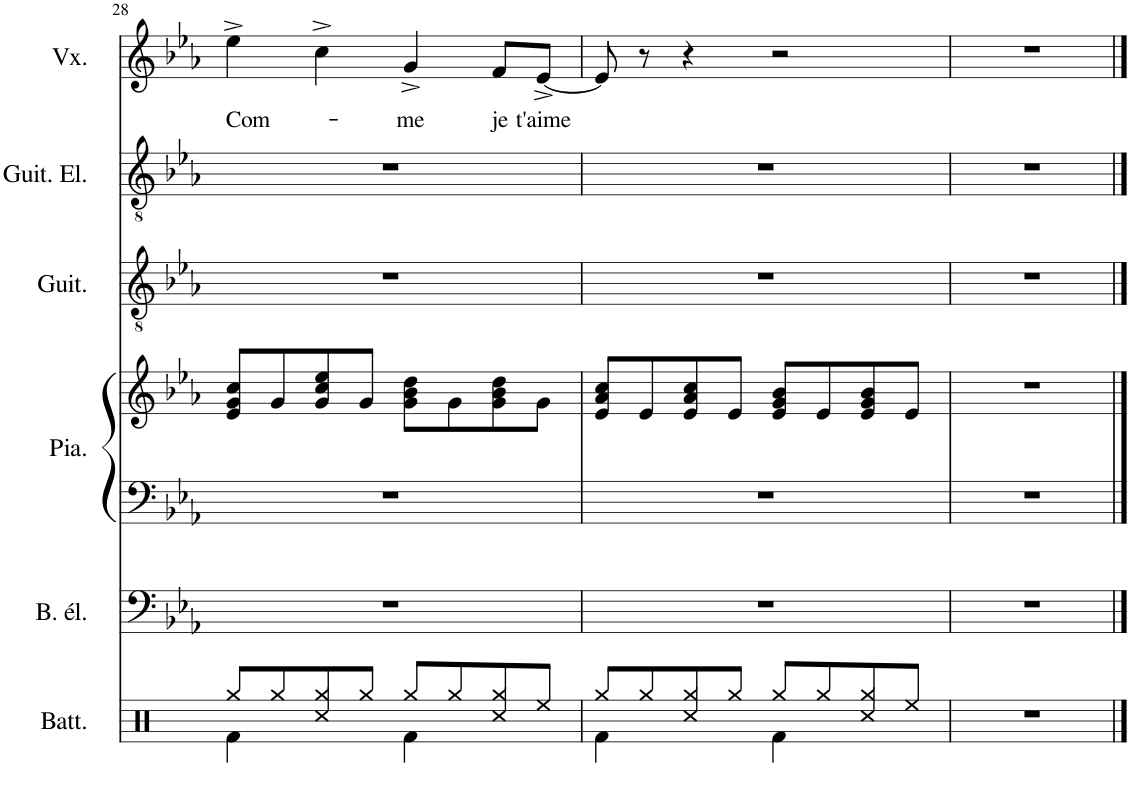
**kern	**kern	**kern	**kern	**kern	**kern	**kern	**text
*part6	*part5	*part4	*part4	*part3	*part2	*part1	*part1
*staff7	*staff6	*staff5	*staff4	*staff3	*staff2	*staff1	*staff1
*I"Batterie	*I"Basse électrique	*I"Piano	*	*I"Guitare acoustique	*I"Guitare électrique	*I"Voix	*
*I'Batt.	*I'B. él.	*I'Pia.	*	*I'Guit.	*I'Guit. El.	*I'Vx.	*
!!LO:PB:g=z
*clefX	*clefF4	*clefF4	*clefG2	*clefGv2	*clefGv2	*clefG2	*
*	*Trd7c12	*	*	*	*	*	*
*k[]	*k[b-e-a-]	*k[b-e-a-]	*k[b-e-a-]	*k[b-e-a-]	*k[b-e-a-]	*k[b-e-a-]	*
*M4/4	*M4/4	*M4/4	*M4/4	*M4/4	*M4/4	*M4/4	*
=28	=28	=28	=28	=28	=28	=28	=28
*^	*	*	*	*	*	*	*
!	!	!	!	!	!	!	!	!LO:LY:b
8Rgg/L	4Rf\	1r	1r	8e-/ 8g/ 8cc/L	1r	1r	4ee-^\	-Com-
8Rgg/	.	.	.	8g/	.	.	.	.
8Rgg/	4Rcc/	.	.	8g/ 8cc/ 8ee-/	.	.	4cc^\	.
8Rgg/J	.	.	.	8g/J	.	.	.	.
!	!	!	!	!	!	!	!	!LO:LY:b
8Rgg/L	4Rf\	.	.	8g\ 8b-\ 8dd\L	.	.	4g^/	-me
8Rgg/	.	.	.	8g\	.	.	.	.
!	!	!	!	!	!	!	!	!LO:LY:b
8Rgg/	4Rcc/	.	.	8g\ 8b-\ 8dd\	.	.	8f/L	je
!	!	!	!	!	!	!	!	!LO:LY:b
8Ree/J	.	.	.	8g\J	.	.	[8e-^/J	t'aime
=29	=29	=29	=29	=29	=29	=29	=29	=29
8Rgg/L	4Rf\	1r	1r	8e-/ 8a-/ 8cc/L	1r	1r	8e-/]	.
8Rgg/	.	.	.	8e-/	.	.	8r	.
8Rgg/	4Rcc/	.	.	8e-/ 8a-/ 8cc/	.	.	4r	.
8Rgg/J	.	.	.	8e-/J	.	.	.	.
8Rgg/L	4Rf\	.	.	8e-/ 8g/ 8b-/L	.	.	2r	.
8Rgg/	.	.	.	8e-/	.	.	.	.
8Rgg/	4Rcc/	.	.	8e-/ 8g/ 8b-/	.	.	.	.
8Ree/J	.	.	.	8e-/J	.	.	.	.
*v	*v	*	*	*	*	*	*	*
=30	=30	=30	=30	=30	=30	=30	=30
1r	1r	1r	1r	1r	1r	1r	.
==	==	==	==	==	==	==	==
*-	*-	*-	*-	*-	*-	*-	*-
